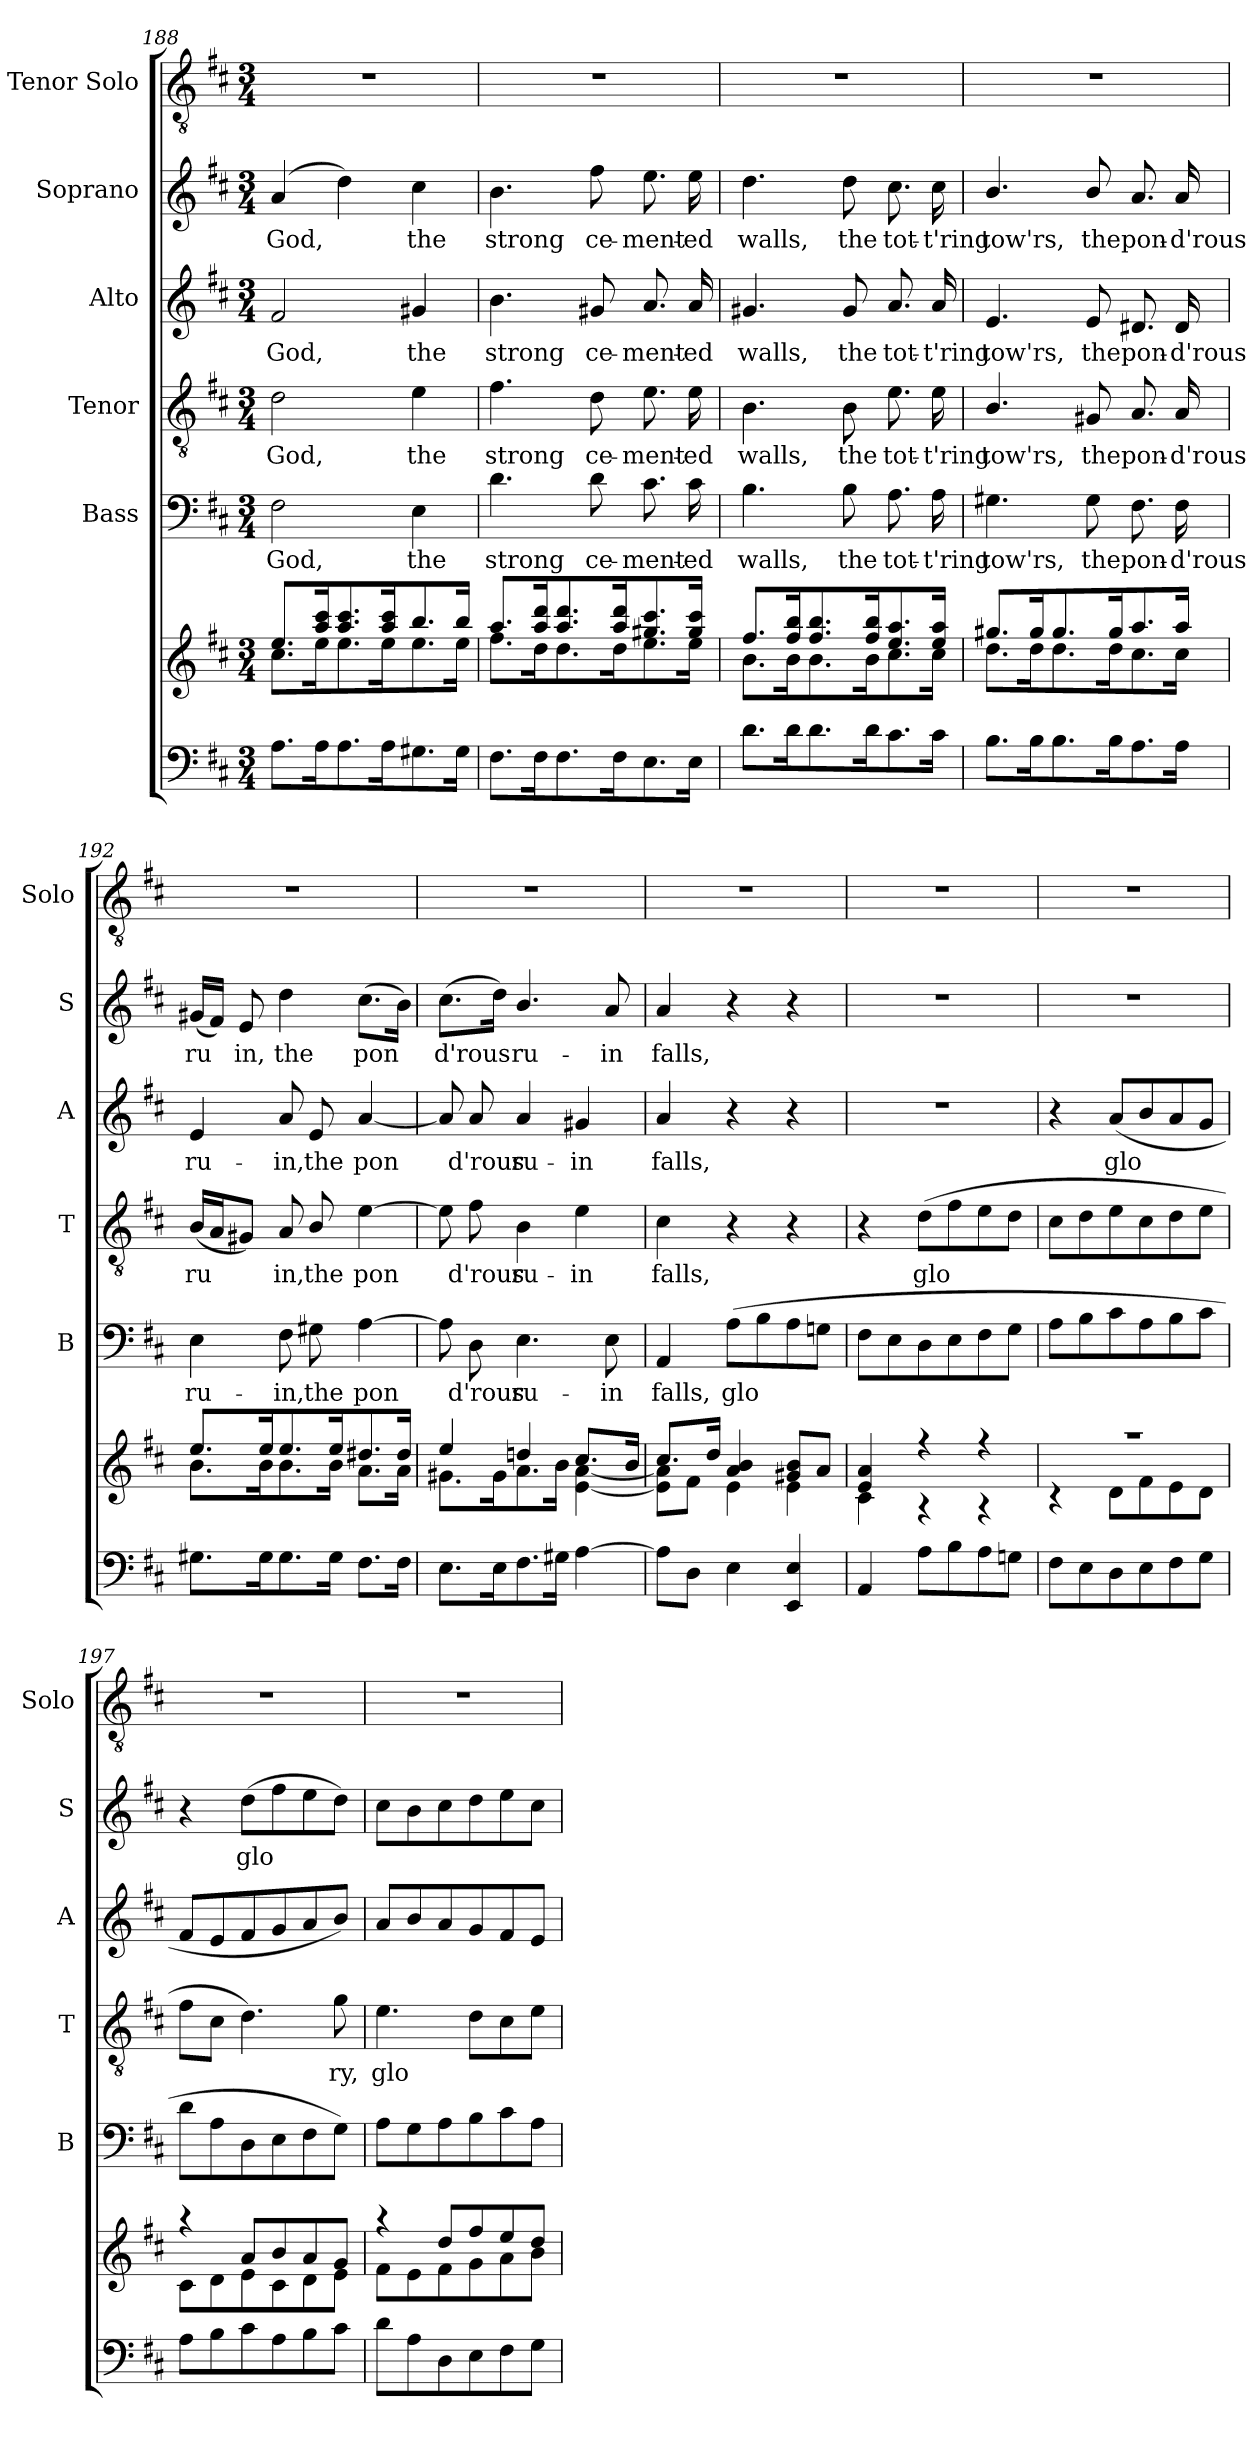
**kern	**kern	**kern	**text	**kern	**text	**kern	**text	**kern	**text	**kern
*part7	*part6	*part5	*part5	*part4	*part4	*part3	*part3	*part2	*part2	*part1
*staff7	*staff6	*staff5	*staff5	*staff4	*staff4	*staff3	*staff3	*staff2	*staff2	*staff1
*	*	*I"Bass	*	*I"Tenor	*	*I"Alto	*	*I"Soprano	*	*I"Tenor Solo
*	*	*I'B	*	*I'T	*	*I'A	*	*I'S	*	*I'Solo
*clefF4	*clefG2	*clefF4	*	*clefGv2	*	*clefG2	*	*clefG2	*	*clefGv2
*k[f#c#]	*k[f#c#]	*k[f#c#]	*	*k[f#c#]	*	*k[f#c#]	*	*k[f#c#]	*	*k[f#c#]
*D:	*D:	*D:	*	*D:	*	*D:	*	*D:	*	*D:
*M3/4	*M3/4	*M3/4	*	*M3/4	*	*M3/4	*	*M3/4	*	*M3/4
=188	=188	=188	=188	=188	=188	=188	=188	=188	=188	=188
*	*^	*	*	*	*	*	*	*	*	*
!	!	!	!	!LO:LY:b	!	!LO:LY:b	!	!LO:LY:b	!	!LO:LY:b	!
8.A\L	8.ee/L	8.cc#\L	2F#\	God,	2d\	God,	2f#/	God,	(>4a/	God,	2.r
16A\k	16aa/ 16ccc#/k	16ee\k	.	.	.	.	.	.	.	.	.
8.A\	8.aa/ 8.ccc#/	8.ee\	.	.	.	.	.	.	4dd\)	.	.
16A\k	16aa/ 16ccc#/k	16ee\k	.	.	.	.	.	.	.	.	.
!	!	!	!	!LO:LY:b	!	!LO:LY:b	!	!LO:LY:b	!	!LO:LY:b	!
8.G#X\	8.bb/	8.ee\	4E\	the	4e\	the	4g#X/	the	4cc#\	the	.
16G#\Jk	16bb/Jk	16ee\Jk	.	.	.	.	.	.	.	.	.
!!LO:LB:g=z
=189	=189	=189	=189	=189	=189	=189	=189	=189	=189	=189	=189
!	!	!	!	!LO:LY:b	!	!LO:LY:b	!	!LO:LY:b	!	!LO:LY:b	!
8.F#\L	8.aa/L	8.ff#\L	4.d\	strong	4.f#\	strong	4.b\	strong	4.b\	strong	2.r
16F#\k	16aa/ 16ddd/k	16dd\k	.	.	.	.	.	.	.	.	.
8.F#\	8.aa/ 8.ddd/	8.dd\	.	.	.	.	.	.	.	.	.
!	!	!	!	!LO:LY:b	!	!LO:LY:b	!	!LO:LY:b	!	!LO:LY:b	!
.	.	.	8d\	ce-	8d\	ce-	8g#X/	ce-	8ff#\	ce-	.
16F#\k	16aa/ 16ddd/k	16dd\k	.	.	.	.	.	.	.	.	.
!	!	!	!	!LO:LY:b	!	!LO:LY:b	!	!LO:LY:b	!	!LO:LY:b	!
8.E\	8.gg#X/ 8.ccc#/	8.ee\	8.c#\	-ment-	8.e\	-ment-	8.a/	-ment-	8.ee\	-ment-	.
!	!	!	!	!LO:LY:b	!	!LO:LY:b	!	!LO:LY:b	!	!LO:LY:b	!
16E\Jk	16gg#/ 16ccc#/Jk	16ee\Jk	16c#\	-ed	16e\	-ed	16a/	-ed	16ee\	-ed	.
=190	=190	=190	=190	=190	=190	=190	=190	=190	=190	=190	=190
!	!	!	!	!LO:LY:b	!	!LO:LY:b	!	!LO:LY:b	!	!LO:LY:b	!
8.d\L	8.ff#/L	8.b\L	4.B\	walls,	4.B\	walls,	4.g#X/	walls,	4.dd\	walls,	2.r
16d\k	16ff#/ 16bb/k	16b\k	.	.	.	.	.	.	.	.	.
8.d\	8.ff#/ 8.bb/	8.b\	.	.	.	.	.	.	.	.	.
!	!	!	!	!LO:LY:b	!	!LO:LY:b	!	!LO:LY:b	!	!LO:LY:b	!
.	.	.	8B\	the	8B\	the	8g#/	the	8dd\	the	.
16d\k	16ff#/ 16bb/k	16b\k	.	.	.	.	.	.	.	.	.
!	!	!	!	!LO:LY:b	!	!LO:LY:b	!	!LO:LY:b	!	!LO:LY:b	!
8.c#\	8.ee/ 8.aa/	8.cc#\	8.A\	tot-	8.e\	tot-	8.a/	tot-	8.cc#\	tot-	.
!	!	!	!	!LO:LY:b	!	!LO:LY:b	!	!LO:LY:b	!	!LO:LY:b	!
16c#\Jk	16ee/ 16aa/Jk	16cc#\Jk	16A\	-t'ring	16e\	-t'ring	16a/	-t'ring	16cc#\	-t'ring	.
=191	=191	=191	=191	=191	=191	=191	=191	=191	=191	=191	=191
!	!	!	!	!LO:LY:b	!	!LO:LY:b	!	!LO:LY:b	!	!LO:LY:b	!
8.B\L	8.gg#X/L	8.dd\L	4.G#X\	tow'rs,	4.B/	tow'rs,	4.e/	tow'rs,	4.b/	tow'rs,	2.r
16B\k	16gg#/k	16dd\k	.	.	.	.	.	.	.	.	.
8.B\	8.gg#/	8.dd\	.	.	.	.	.	.	.	.	.
!	!	!	!	!LO:LY:b	!	!LO:LY:b	!	!LO:LY:b	!	!LO:LY:b	!
.	.	.	8G#\	the	8G#X/	the	8e/	the	8b/	the	.
16B\k	16gg#/k	16dd\k	.	.	.	.	.	.	.	.	.
!	!	!	!	!LO:LY:b	!	!LO:LY:b	!	!LO:LY:b	!	!LO:LY:b	!
8.A\	8.aa/	8.cc#\	8.F#\	pon-	8.A/	pon-	8.d#X/	pon-	8.a/	pon-	.
!	!	!	!	!LO:LY:b	!	!LO:LY:b	!	!LO:LY:b	!	!LO:LY:b	!
16A\Jk	16aa/Jk	16cc#\Jk	16F#\	-d'rous	16A/	-d'rous	16d#/	-d'rous	16a/	-d'rous	.
=192	=192	=192	=192	=192	=192	=192	=192	=192	=192	=192	=192
!	!	!	!	!LO:LY:b	!	!LO:LY:b	!	!LO:LY:b	!	!LO:LY:b	!
8.G#X\L	8.ee/L	8.b\L	4E\	ru-	(<16B/LL	ru­	4e/	ru-	(<16g#X/LL	ru­	2.r
.	.	.	.	.	16A/J	.	.	.	16f#/JJ)	.	.
!	!	!	!	!	!	!	!	!	!	!LO:LY:b	!
.	.	.	.	.	8G#X/J)	.	.	.	8e/	in,	.
16G#\k	16ee/k	16b\k	.	.	.	.	.	.	.	.	.
!	!	!	!	!LO:LY:b	!	!LO:LY:b	!	!LO:LY:b	!	!LO:LY:b	!
8.G#\	8.ee/	8.b\	8F#\	-in,	8A/	in,	8a/	-in,	4dd\	the	.
!	!	!	!	!LO:LY:b	!	!LO:LY:b	!	!LO:LY:b	!	!	!
.	.	.	8G#X\	the	8B/	the	8e/	the	.	.	.
16G#\Jk	16ee/k	16b\Jk	.	.	.	.	.	.	.	.	.
!	!	!	!	!LO:LY:b	!	!LO:LY:b	!	!LO:LY:b	!	!LO:LY:b	!
8.F#\L	8.dd#X/	8.a\L	[4A\	pon­	[4e\	pon­	[4a/	pon­	(>8.cc#\L	pon­	.
16F#\Jk	16dd#/Jk	16a\Jk	.	.	.	.	.	.	16b\Jk)	.	.
!!LO:LB:g=z
=193	=193	=193	=193	=193	=193	=193	=193	=193	=193	=193	=193
!	!	!	!	!	!	!	!	!	!	!LO:LY:b	!
8.E\L	4ee/	8.g#X\L	8A\]	.	8e\]	.	8a/]	.	(>8.cc#\L	d'rous	2.r
!	!	!	!	!LO:LY:b	!	!LO:LY:b	!	!LO:LY:b	!	!	!
.	.	.	8D\	d'rous	8f#\	d'rous	8a/	d'rous	.	.	.
16E\k	.	16g#\k	.	.	.	.	.	.	16dd\Jk)	.	.
!	!	!	!	!LO:LY:b	!	!LO:LY:b	!	!LO:LY:b	!	!LO:LY:b	!
8.F#\	4ddn/	8.a\	4.E\	ru-	4B\	ru-	4a/	ru-	4.b/	ru-	.
16G#X\Jk	.	16b\Jk	.	.	.	.	.	.	.	.	.
!	!	!	!	!	!	!LO:LY:b	!	!LO:LY:b	!	!	!
[4A\	8.cc#/L	[<4e\ [<4a\	.	.	4e\	-in	4g#X/	-in	.	.	.
!	!	!	!	!LO:LY:b	!	!	!	!	!	!LO:LY:b	!
.	.	.	8E\	-in	.	.	.	.	8a/	-in	.
.	16b/Jk	.	.	.	.	.	.	.	.	.	.
=194	=194	=194	=194	=194	=194	=194	=194	=194	=194	=194	=194
!	!	!	!	!LO:LY:b	!	!LO:LY:b	!	!LO:LY:b	!	!LO:LY:b	!
8A\L]	8.cc#/L	8e\] 8a\]L	4AA/	falls,	4c#\	falls,	4a/	falls,	4a/	falls,	2.r
8D\J	.	8f#\J	.	.	.	.	.	.	.	.	.
.	16dd/Jk	.	.	.	.	.	.	.	.	.	.
!	!	!	!	!LO:LY:b	!	!	!	!	!	!	!
4E\	4a/ 4b/	4e\	(>8A\L	glo­	4r	.	4r	.	4r	.	.
.	.	.	8B\	.	.	.	.	.	.	.	.
4EE/ 4E/	8g#X/ 8b/L	4e\	8A\	.	4r	.	4r	.	4r	.	.
.	8a/J	.	8Gn\J	.	.	.	.	.	.	.	.
=195	=195	=195	=195	=195	=195	=195	=195	=195	=195	=195	=195
4AA/	4e/ 4a/	4c#\	8F#\L	.	4r	.	2.r	.	2.r	.	2.r
.	.	.	8E\	.	.	.	.	.	.	.	.
!	!	!	!	!	!	!LO:LY:b	!	!	!	!	!
8A\L	4r	4r	8D\	.	(>8d\L	glo­	.	.	.	.	.
8B\	.	.	8E\	.	8f#\	.	.	.	.	.	.
8A\	4r	4r	8F#\	.	8e\	.	.	.	.	.	.
8Gn\J	.	.	8G\J	.	8d\J	.	.	.	.	.	.
=196	=196	=196	=196	=196	=196	=196	=196	=196	=196	=196	=196
!	!LO:N:vis=1	!	!	!	!	!	!	!	!	!	!
8F#\L	2.raa	4rc	8A\L	.	8c#\L	.	4r	.	2.r	.	2.r
8E\	.	.	8B\	.	8d\	.	.	.	.	.	.
!	!	!	!	!	!	!	!	!LO:LY:b	!	!	!
8D\	.	8d\L	8c#\	.	8e\	.	(<8a/L	glo­	.	.	.
8E\	.	8f#\	8A\	.	8c#\	.	8b/	.	.	.	.
8F#\	.	8e\	8B\	.	8d\	.	8a/	.	.	.	.
8G\J	.	8d\J	8c#\J	.	8e\J	.	8g/J	.	.	.	.
=197	=197	=197	=197	=197	=197	=197	=197	=197	=197	=197	=197
8A\L	4raa	8c#\L	8d\L	.	8f#\L	.	8f#/L	.	4r	.	2.r
8B\	.	8d\	8A\	.	8c#\J	.	8e/	.	.	.	.
!	!	!	!	!	!	!	!	!	!	!LO:LY:b	!
8c#\	8a/L	8e\	8D\	.	4.d\)	.	8f#/	.	(>8dd\L	glo­	.
8A\	8b/	8c#\	8E\	.	.	.	8g/	.	8ff#\	.	.
8B\	8a/	8d\	8F#\	.	.	.	8a/	.	8ee\	.	.
!	!	!	!	!	!	!LO:LY:b	!	!	!	!	!
8c#\J	8g/J	8e\J	8G\J)	.	8g\	ry,	8b/J)	.	8dd\J)	.	.
!!LO:PB:g=z
=198	=198	=198	=198	=198	=198	=198	=198	=198	=198	=198	=198
!	!	!	!	!	!	!LO:LY:b	!	!	!	!	!
8d\L	4raa	8f#\L	8A\L	.	4.e\	glo­	8a/L	.	8cc#\L	.	2.r
8A\	.	8e\	8G\	.	.	.	8b/	.	8b\	.	.
8D\	8dd/L	8f#\	8A\	.	.	.	8a/	.	8cc#\	.	.
8E\	8ff#/	8g\	8B\	.	8d\L	.	8g/	.	8dd\	.	.
8F#\	8ee/	8a\	8c#\	.	8c#\	.	8f#/	.	8ee\	.	.
8G\J	8dd/J	8b\J	8A\J	.	8e\J	.	8e/J	.	8cc#\J	.	.
*	*v	*v	*	*	*	*	*	*	*	*	*
=	=	=	=	=	=	=	=	=	=	=
*-	*-	*-	*-	*-	*-	*-	*-	*-	*-	*-
